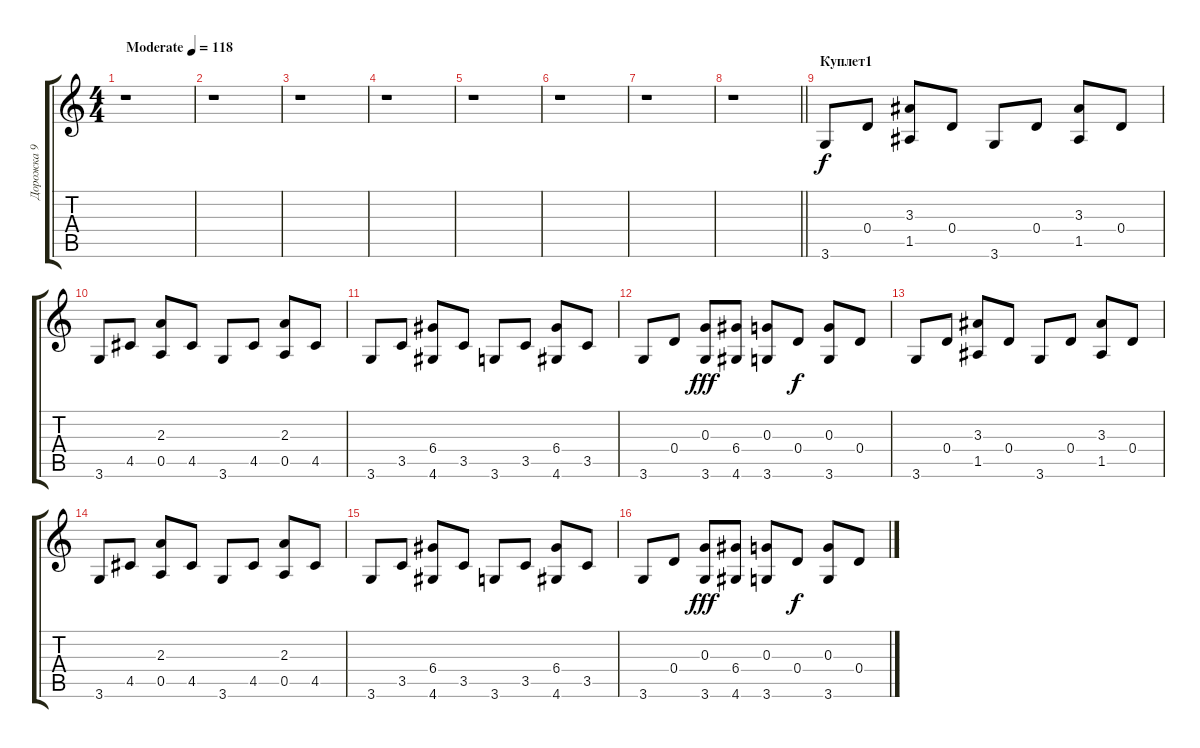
\track ("Дорожка 9" "Дорожка 9") {instrument electricguitarclean}
\staff {score tabs}
\tuning (E4 B3 G3 D3 A2 E2) {hide}
\ts (4 4)
\tempo (118 "Moderate")
\clef g2
\ks c
r.1{dy f instrument electricguitarclean} |
r.1 |
r.1 |
r.1 |
r.1 |
r.1 |
r.1 |
\barLineRight lightlight
r.1 |
\section ("" "Куплет1")
3.6.8 0.4.8 (3.3 1.5).8 0.4.8 3.6.8 0.4.8 (3.3 1.5).8 0.4.8 |
3.6.8 4.5.8 (2.3 0.5).8 4.5.8 3.6.8 4.5.8 (2.3 0.5).8 4.5.8 |
3.6.8 3.5.8 (6.4 4.6).8 3.5.8 3.6.8 3.5.8 (6.4 4.6).8 3.5.8 |
3.6.8 0.4.8 (0.3 3.6).8{dy fff} (6.4 4.6).8 (0.3 3.6).8 0.4.8{dy f} (0.3 3.6).8 0.4.8 |
3.6.8 0.4.8 (3.3 1.5).8 0.4.8 3.6.8 0.4.8 (3.3 1.5).8 0.4.8 |
3.6.8 4.5.8 (2.3 0.5).8 4.5.8 3.6.8 4.5.8 (2.3 0.5).8 4.5.8 |
3.6.8 3.5.8 (6.4 4.6).8 3.5.8 3.6.8 3.5.8 (6.4 4.6).8 3.5.8 |
3.6.8 0.4.8 (0.3 3.6).8{dy fff} (6.4 4.6).8 (0.3 3.6).8 0.4.8{dy f} (0.3 3.6).8 0.4.8
